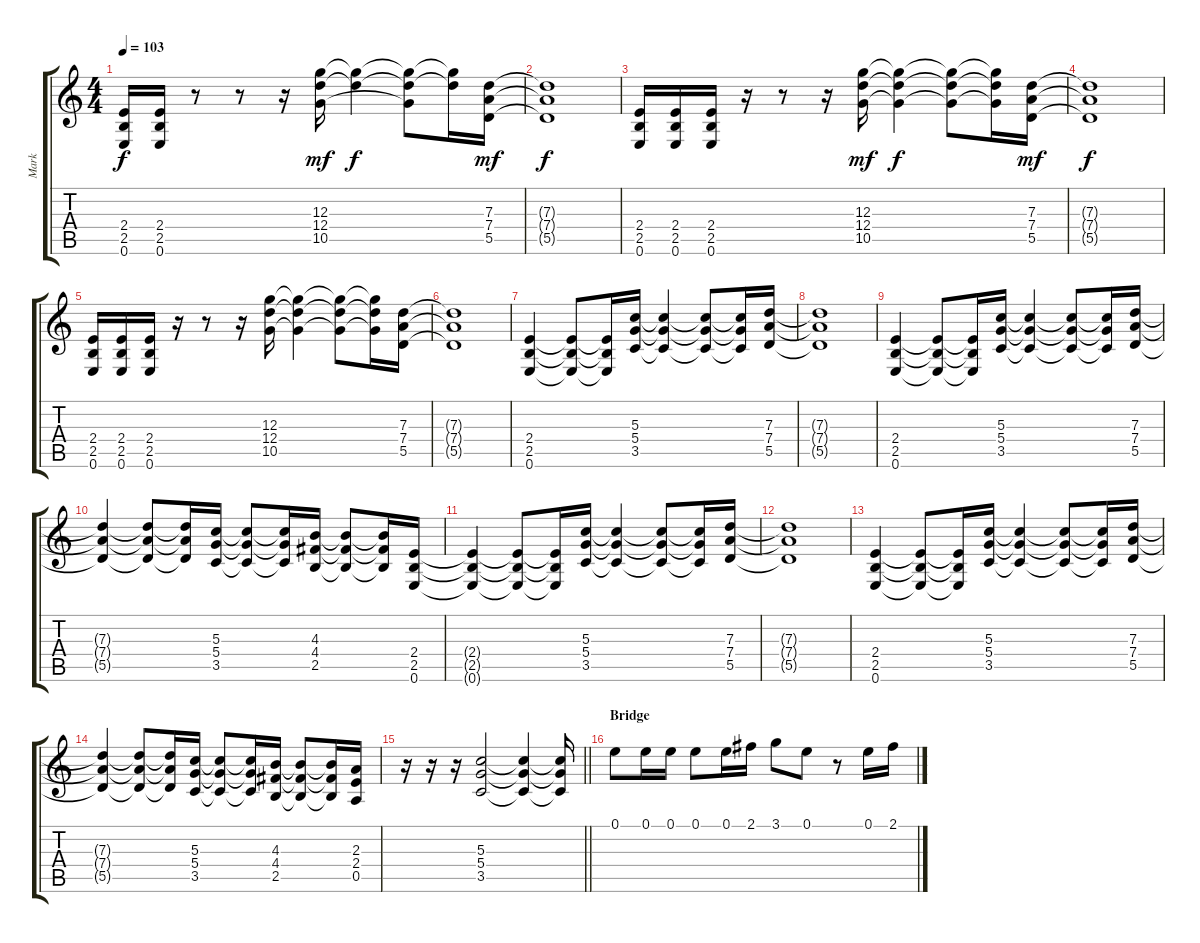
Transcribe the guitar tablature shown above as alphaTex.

\track ("Mark" "Mark") {instrument distortionguitar}
\staff {score tabs}
\tuning (E4 B3 G3 D3 A2 E2) {hide}
\ts (4 4)
\tempo 103
\clef g2
\ks c
(2.4 2.5 0.6).16{dy f} (2.4 2.5 0.6).16 r.8 r.8 r.16 (12.3 12.4 10.5).16{dy mf} (12.3{t} 12.4{t}).4{dy f} (12.3{t} 12.4{t} 10.5{t}).8 (12.3{t} 12.4{t}).16 (7.3 7.4 5.5).16{dy mf} |
(7.3{t} 7.4{t} 5.5{t}).1{dy f} |
(2.4 2.5 0.6).16 (2.4 2.5 0.6).16 (2.4 2.5 0.6).16 r.16 r.8 r.16 (12.3 12.4 10.5).16{dy mf} (12.3{t} 12.4{t} 10.5{t}).4{dy f} (12.3{t} 12.4{t} 10.5{t}).8 (12.3{t} 12.4{t} 10.5{t}).16 (7.3 7.4 5.5).16{dy mf} |
(7.3{t} 7.4{t} 5.5{t}).1{dy f} |
(2.4 2.5 0.6).16 (2.4 2.5 0.6).16 (2.4 2.5 0.6).16 r.16 r.8 r.16 (12.3 12.4 10.5).16 (12.3{t} 12.4{t} 10.5{t}).4 (12.3{t} 12.4{t} 10.5{t}).8 (12.3{t} 12.4{t} 10.5{t}).16 (7.3 7.4 5.5).16 |
(7.3{t} 7.4{t} 5.5{t}).1 |
(2.4 2.5 0.6).4 (2.4{t} 2.5{t} 0.6{t}).8 (2.4{t} 2.5{t} 0.6{t}).16 (5.3 5.4 3.5).16 (5.3{t} 5.4{t} 3.5{t}).4 (5.3{t} 5.4{t} 3.5{t}).8 (5.3{t} 5.4{t} 3.5{t}).16 (7.3 7.4 5.5).16 |
(7.3{t} 7.4{t} 5.5{t}).1 |
(2.4 2.5 0.6).4 (2.4{t} 2.5{t} 0.6{t}).8 (2.4{t} 2.5{t} 0.6{t}).16 (5.3 5.4 3.5).16 (5.3{t} 5.4{t} 3.5{t}).4 (5.3{t} 5.4{t} 3.5{t}).8 (5.3{t} 5.4{t} 3.5{t}).16 (7.3 7.4 5.5).16 |
(7.3{t} 7.4{t} 5.5{t}).4 (7.3{t} 7.4{t} 5.5{t}).8 (7.3{t} 7.4{t} 5.5{t}).16 (5.3 5.4 3.5).16 (5.3{t} 5.4{t} 3.5{t}).8 (5.3{t} 5.4{t} 3.5{t}).16 (4.3 4.4 2.5).16 (4.3{t} 4.4{t} 2.5{t}).8 (4.3{t} 4.4{t} 2.5{t}).16 (2.4 2.5 0.6).16 |
(2.4{t} 2.5{t} 0.6{t}).4 (2.4{t} 2.5{t} 0.6{t}).8 (2.4{t} 2.5{t} 0.6{t}).16 (5.3 5.4 3.5).16 (5.3{t} 5.4{t} 3.5{t}).4 (5.3{t} 5.4{t} 3.5{t}).8 (5.3{t} 5.4{t} 3.5{t}).16 (7.3 7.4 5.5).16 |
(7.3{t} 7.4{t} 5.5{t}).1 |
(2.4 2.5 0.6).4 (2.4{t} 2.5{t} 0.6{t}).8 (2.4{t} 2.5{t} 0.6{t}).16 (5.3 5.4 3.5).16 (5.3{t} 5.4{t} 3.5{t}).4 (5.3{t} 5.4{t} 3.5{t}).8 (5.3{t} 5.4{t} 3.5{t}).16 (7.3 7.4 5.5).16 |
(7.3{t} 7.4{t} 5.5{t}).4 (7.3{t} 7.4{t} 5.5{t}).8 (7.3{t} 7.4{t} 5.5{t}).16 (5.3 5.4 3.5).16 (5.3{t} 5.4{t} 3.5{t}).8 (5.3{t} 5.4{t} 3.5{t}).16 (4.3 4.4 2.5).16 (4.3{t} 4.4{t} 2.5{t}).8 (4.3{t} 4.4{t} 2.5{t}).16 (2.3 2.4 0.5).16 |
\barLineRight lightlight
r.16 r.16 r.16 (5.3 5.4 3.5).2 (5.3{t} 5.4{t} 3.5{t}).4 (5.3{t} 5.4{t} 3.5{t}).16 |
\section ("" "Bridge")
0.1.8 0.1.16 0.1.16 0.1.8 0.1.16 2.1.16 3.1.8 0.1.8 r.8 0.1.16 2.1.16
